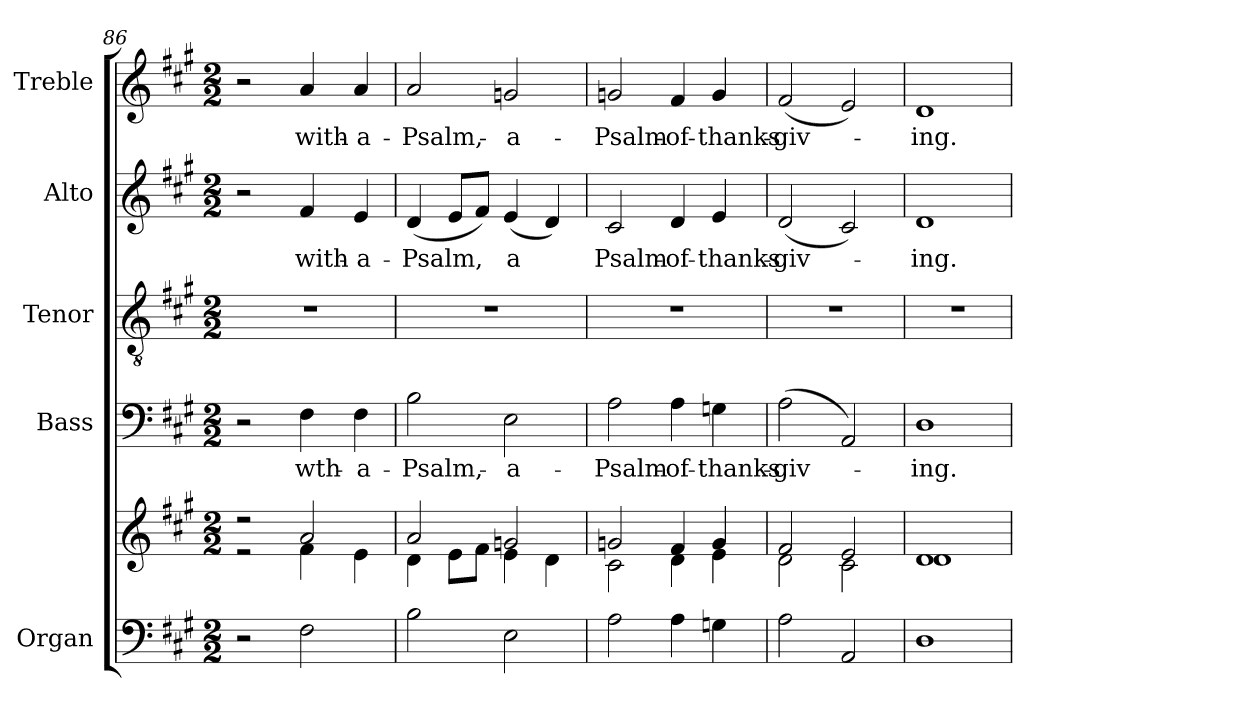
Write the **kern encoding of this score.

**kern	**kern	**kern	**text	**kern	**kern	**text	**kern	**text
*part5	*part5	*part4	*part4	*part3	*part2	*part2	*part1	*part1
*staff6	*staff5	*staff4	*staff4	*staff3	*staff2	*staff2	*staff1	*staff1
*I"Organ	*	*I"Bass	*	*I"Tenor	*I"Alto	*	*I"Treble	*
*I'Org.	*	*I'B.	*	*I'T.	*I'A.	*	*I'Tr.	*
!!LO:LB:g=z
*clefF4	*clefG2	*clefF4	*	*clefGv2	*clefG2	*	*clefG2	*
*	*	*	*	*ITrd7c12	*	*	*	*
*k[f#c#g#]	*k[f#c#g#]	*k[f#c#g#]	*	*k[f#c#g#]	*k[f#c#g#]	*	*k[f#c#g#]	*
*A:	*A:	*A:	*	*A:	*A:	*	*A:	*
*M2/2	*M2/2	*M2/2	*	*M2/2	*M2/2	*	*M2/2	*
=86	=86	=86	=86	=86	=86	=86	=86	=86
*	*^	*	*	*	*	*	*	*
2r	2r	2r	2r	.	1r	2r	.	2r	.
!	!	!	!	!LO:LY:b:color=#000000	!	!	!	!	!
!	!	!	!	!	!	!	!LO:LY:b:color=#000000	!	!
!	!	!	!	!	!	!	!	!	!LO:LY:b:color=#000000
2F#i\	2ai/	4f#i\	4F#i\	-wth-	.	4f#i/	-with-	4ai/	-with-
!	!	!	!	!LO:LY:b:color=#000000	!	!	!	!	!
!	!	!	!	!	!	!	!LO:LY:b:color=#000000	!	!
!	!	!	!	!	!	!	!	!	!LO:LY:b:color=#000000
.	.	4ei\	4F#i\	-a-	.	4ei/	-a-	4ai/	-a-
=87	=87	=87	=87	=87	=87	=87	=87	=87	=87
!	!	!	!	!LO:LY:b:color=#000000	!	!	!	!	!
!	!	!	!	!	!	!	!LO:LY:b:color=#000000	!	!
!	!	!	!	!	!	!	!	!	!LO:LY:b:color=#000000
2Bi\	2ai/	4di\	2Bi\	-Psalm,-	1r	(4di/	-Psalm,	2ai/	-Psalm,-
.	.	8ei\L	.	.	.	8ei/L	.	.	.
.	.	8f#i\J	.	.	.	8f#i/J)	.	.	.
!	!	!	!	!LO:LY:b:color=#000000	!	!	!	!	!
!	!	!	!	!	!	!	!LO:LY:b:color=#000000	!	!
!	!	!	!	!	!	!	!	!	!LO:LY:b:color=#000000
2Ei\	2gni/	4ei\	2Ei\	-a-	.	(4ei/	a	2gni/	-a-
.	.	4di\	.	.	.	4di/)	.	.	.
=88	=88	=88	=88	=88	=88	=88	=88	=88	=88
!	!	!	!	!LO:LY:b:color=#000000	!	!	!	!	!
!	!	!	!	!	!	!	!LO:LY:b:color=#000000	!	!
!	!	!	!	!	!	!	!	!	!LO:LY:b:color=#000000
2Ai\	2gni/	2c#i\	2Ai\	-Psalm-	1r	2c#i/	Psalm-	2gni/	-Psalm-
!	!	!	!	!LO:LY:b:color=#000000	!	!	!	!	!
!	!	!	!	!	!	!	!LO:LY:b:color=#000000	!	!
!	!	!	!	!	!	!	!	!	!LO:LY:b:color=#000000
4Ai\	4f#i/	4di\	4Ai\	-of-	.	4di/	-of-	4f#i/	-of-
!	!	!	!	!LO:LY:b:color=#000000	!	!	!	!	!
!	!	!	!	!	!	!	!LO:LY:b:color=#000000	!	!
!	!	!	!	!	!	!	!	!	!LO:LY:b:color=#000000
4Gni\	4gi/	4ei\	4Gni\	-thanks-	.	4ei/	-thanks-	4gi/	-thanks-
=89	=89	=89	=89	=89	=89	=89	=89	=89	=89
!	!	!	!	!LO:LY:b:color=#000000	!	!	!	!	!
!	!	!	!	!	!	!	!LO:LY:b:color=#000000	!	!
!	!	!	!	!	!	!	!	!	!LO:LY:b:color=#000000
2Ai\	2f#i/	2di\	(2Ai\	-giv-	1r	(2di/	-giv-	(2f#i/	-giv-
2AAi/	2ei/	2c#i\	2AAi/)	.	.	2c#i/)	.	2ei/)	.
=90	=90	=90	=90	=90	=90	=90	=90	=90	=90
!	!	!	!	!LO:LY:b:color=#000000	!	!	!	!	!
!	!	!	!	!	!	!	!LO:LY:b:color=#000000	!	!
!	!	!	!	!	!	!	!	!	!LO:LY:b:color=#000000
1Di	1di	1di	1Di	-ing.-	1r	1di	-ing.-	1di	-ing.-
*	*v	*v	*	*	*	*	*	*	*
=	=	=	=	=	=	=	=	=
*-	*-	*-	*-	*-	*-	*-	*-	*-
